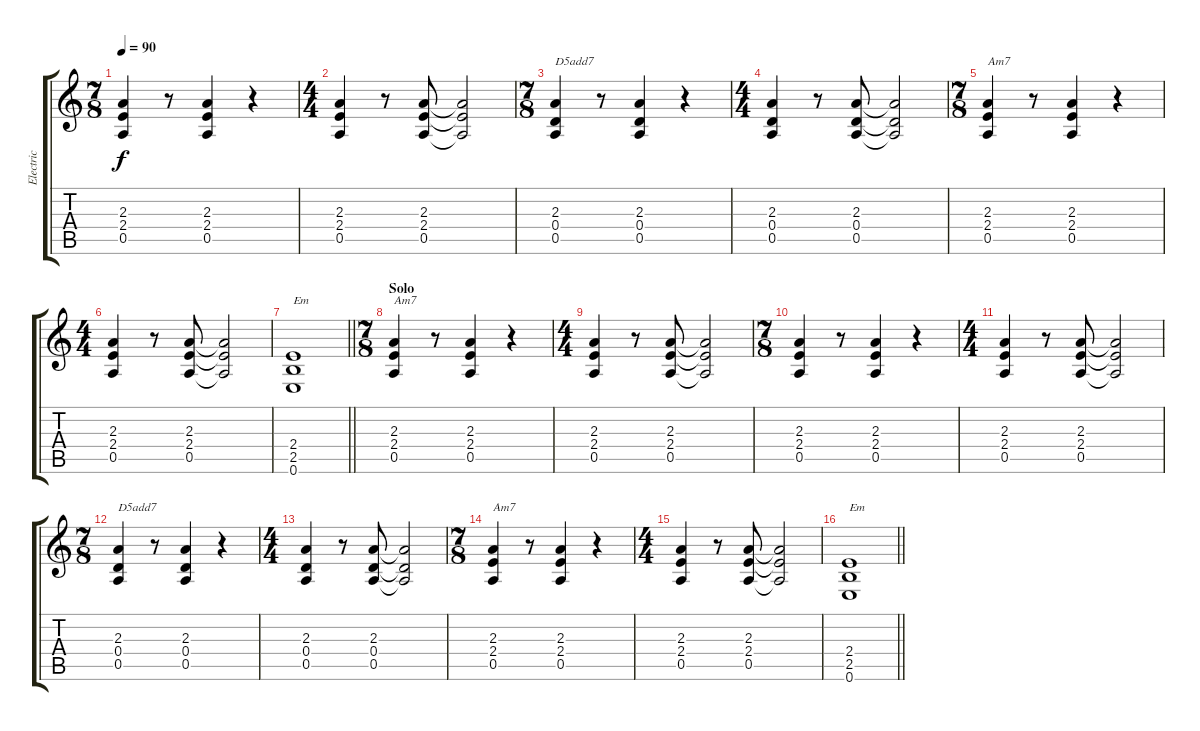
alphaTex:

\track ("Electric" "Electric") {instrument overdrivenguitar}
\staff {score tabs}
\tuning (E4 B3 G3 D3 A2 E2) {hide}
\ts (7 8)
\tempo 90
\clef g2
\ks c
(2.3 2.4 0.5).4{dy f} r.8 (2.3 2.4 0.5).4 r.4 |
\ts (4 4)
(2.3 2.4 0.5).4 r.8 (2.3 2.4 0.5).8 (2.3{t} 2.4{t} 0.5{t}).2 |
\ts (7 8)
(2.3 0.4 0.5).4{txt "D5add7"} r.8 (2.3 0.4 0.5).4 r.4 |
\ts (4 4)
(2.3 0.4 0.5).4 r.8 (2.3 0.4 0.5).8 (2.3{t} 0.4{t} 0.5{t}).2 |
\ts (7 8)
(2.3 2.4 0.5).4{txt "Am7"} r.8 (2.3 2.4 0.5).4 r.4 |
\ts (4 4)
(2.3 2.4 0.5).4 r.8 (2.3 2.4 0.5).8 (2.3{t} 2.4{t} 0.5{t}).2 |
\barLineRight lightlight
(2.4 2.5 0.6).1{txt "Em"} |
\ts (7 8)
\section ("" "Solo")
(2.3 2.4 0.5).4{txt "Am7"} r.8 (2.3 2.4 0.5).4 r.4 |
\ts (4 4)
(2.3 2.4 0.5).4 r.8 (2.3 2.4 0.5).8 (2.3{t} 2.4{t} 0.5{t}).2 |
\ts (7 8)
(2.3 2.4 0.5).4 r.8 (2.3 2.4 0.5).4 r.4 |
\ts (4 4)
(2.3 2.4 0.5).4 r.8 (2.3 2.4 0.5).8 (2.3{t} 2.4{t} 0.5{t}).2 |
\ts (7 8)
(2.3 0.4 0.5).4{txt "D5add7"} r.8 (2.3 0.4 0.5).4 r.4 |
\ts (4 4)
(2.3 0.4 0.5).4 r.8 (2.3 0.4 0.5).8 (2.3{t} 0.4{t} 0.5{t}).2 |
\ts (7 8)
(2.3 2.4 0.5).4{txt "Am7"} r.8 (2.3 2.4 0.5).4 r.4 |
\ts (4 4)
(2.3 2.4 0.5).4 r.8 (2.3 2.4 0.5).8 (2.3{t} 2.4{t} 0.5{t}).2 |
\barLineRight lightlight
(2.4 2.5 0.6).1{txt "Em"}
